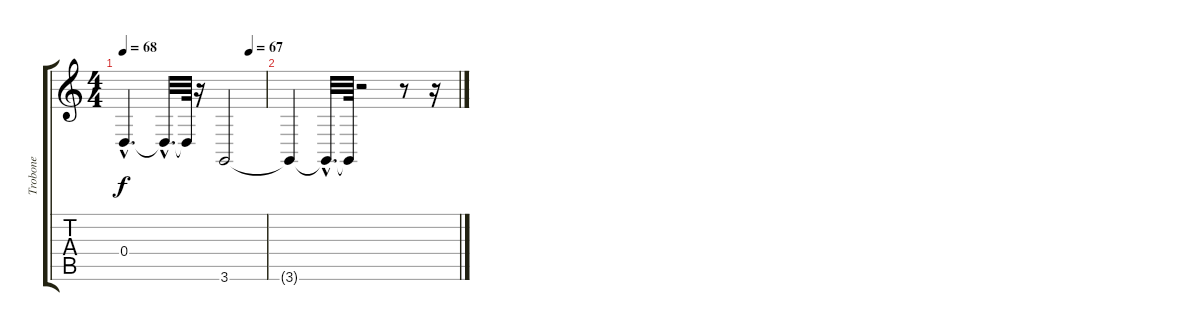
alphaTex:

\track ("Trobone" "Trobone") {instrument trombone}
\staff {score tabs}
\tuning (E4 B3 G3 D3 A2 E2) {hide}
\ts (4 4)
\tempo 68
\tempo (67 0.8854166666666666)
\clef g2
\ks c
0.4{hac t}.4{d dy f} 0.4{hac t}.32{d} 0.4{t}.64 r.16 3.6.2 |
3.6{t}.4 3.6{hac t}.32{d} 3.6{t}.64 r.2 r.8 r.16
